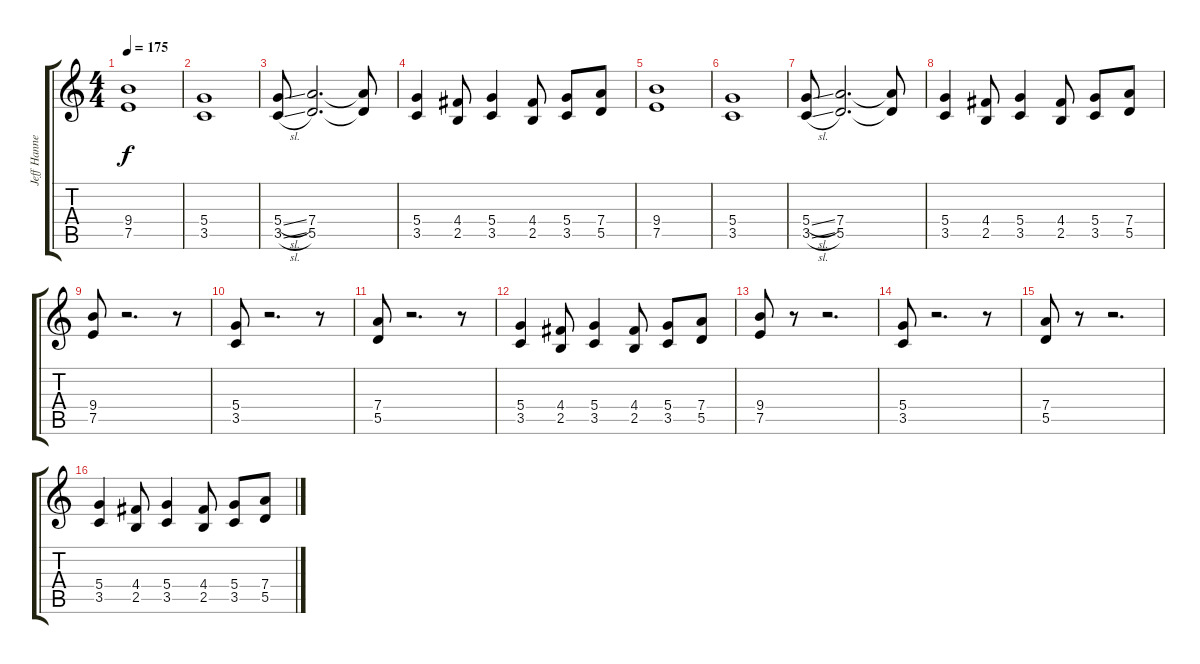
\track ("Jeff Hanneman" "Jeff Hanne") {instrument distortionguitar}
\staff {score tabs}
\tuning (E4 B3 G3 D3 A2 E2) {hide}
\ts (4 4)
\tempo 175
\clef g2
\ks c
(9.4 7.5).1{dy f} |
(5.4 3.5).1 |
(5.4{sl} 3.5{sl}).8 (7.4 5.5).2{d} (7.4{t} 5.5{t}).8 |
(5.4 3.5).4 (4.4 2.5).8 (5.4 3.5).4 (4.4 2.5).8 (5.4 3.5).8 (7.4 5.5).8 |
(9.4 7.5).1 |
(5.4 3.5).1 |
(5.4{sl} 3.5{sl}).8 (7.4 5.5).2{d} (7.4{t} 5.5{t}).8 |
(5.4 3.5).4 (4.4 2.5).8 (5.4 3.5).4 (4.4 2.5).8 (5.4 3.5).8 (7.4 5.5).8 |
(9.4 7.5).8 r.2{d} r.8 |
(5.4 3.5).8 r.2{d} r.8 |
(7.4 5.5).8 r.2{d} r.8 |
(5.4 3.5).4 (4.4 2.5).8 (5.4 3.5).4 (4.4 2.5).8 (5.4 3.5).8 (7.4 5.5).8 |
(9.4 7.5).8 r.8 r.2{d} |
(5.4 3.5).8 r.2{d} r.8 |
(7.4 5.5).8 r.8 r.2{d} |
(5.4 3.5).4 (4.4 2.5).8 (5.4 3.5).4 (4.4 2.5).8 (5.4 3.5).8 (7.4 5.5).8
